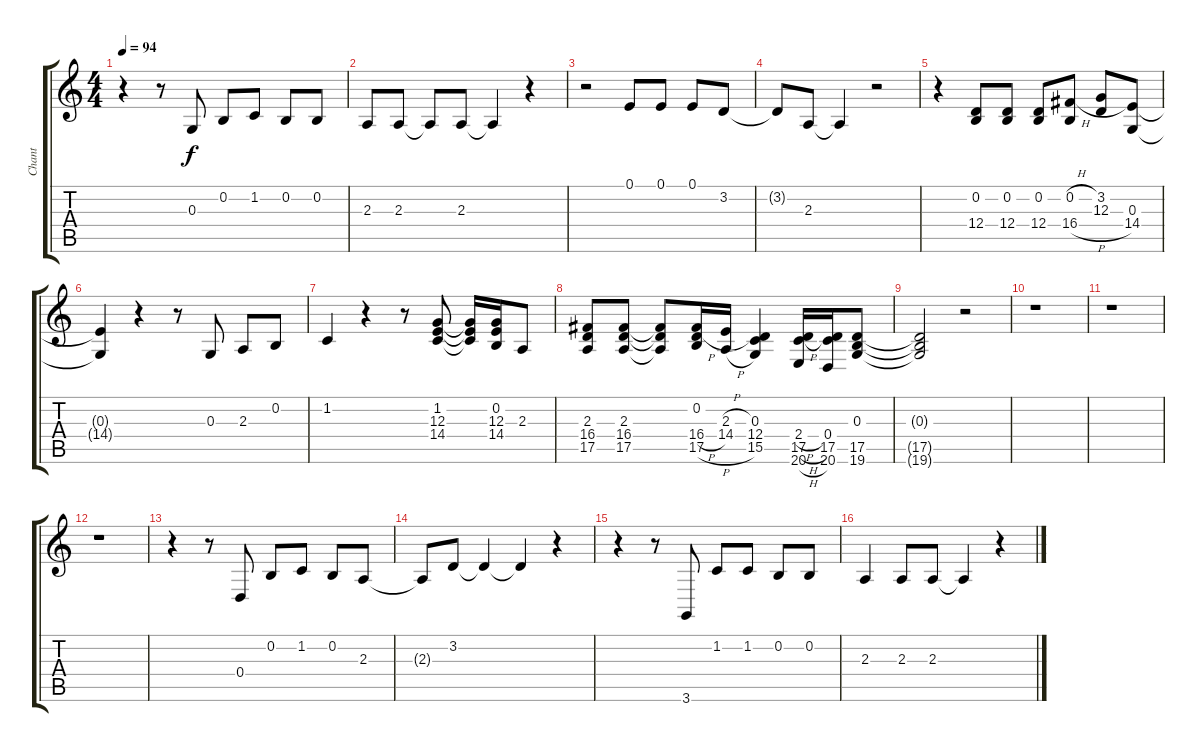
\track ("Chant" "Chant") {instrument lead6voice}
\staff {score tabs}
\tuning (E4 B3 G3 D3 A2 E2) {hide}
\ts (4 4)
\tempo 94
\clef g2
\ks c
r.4{dy f} r.8 0.3.8 0.2.8 1.2.8 0.2.8 0.2.8 |
2.3.8 2.3.8 2.3{t}.8 2.3.8 2.3{t}.4 r.4 |
r.2 0.1.8 0.1.8 0.1.8 3.2.8 |
3.2{t}.8 2.3.8 2.3{t}.4 r.2 |
r.4 (0.2 12.4).8 (0.2 12.4).8 (0.2 12.4).8 (0.2{h} 16.4{h}).8 (3.2 12.3).8 (0.3 14.4).8 |
(0.3{t} 14.4{t}).4 r.4 r.8 0.3.8 2.3.8 0.2.8 |
1.2.4 r.4 r.8 (1.2 12.3 14.4).8 (1.2{t} 12.3{t} 14.4{t}).16 (0.2 12.3 14.4).16 2.3.8 |
(2.3 16.4 17.5).8 (2.3 16.4 17.5).8 (2.3{t} 16.4{t} 17.5{t}).8 (0.2 16.4{h} 17.5{h}).16 (2.3{h} 14.4).16 (0.3 12.4 15.5).4 (2.4{h} 17.5{h} 20.6{h}).16 (0.4 17.5 20.6).16 (0.3 17.5 19.6).8 |
(0.3{t} 17.5{t} 19.6{t}).2 r.2 |
r.1 |
r.1 |
r.1 |
r.4 r.8 0.4.8 0.2.8 1.2.8 0.2.8 2.3.8 |
2.3{t}.8 3.2.8 3.2{t}.4 3.2{t}.4 r.4 |
r.4 r.8 3.6.8 1.2.8 1.2.8 0.2.8 0.2.8 |
2.3.4 2.3.8 2.3.8 2.3{t}.4 r.4
